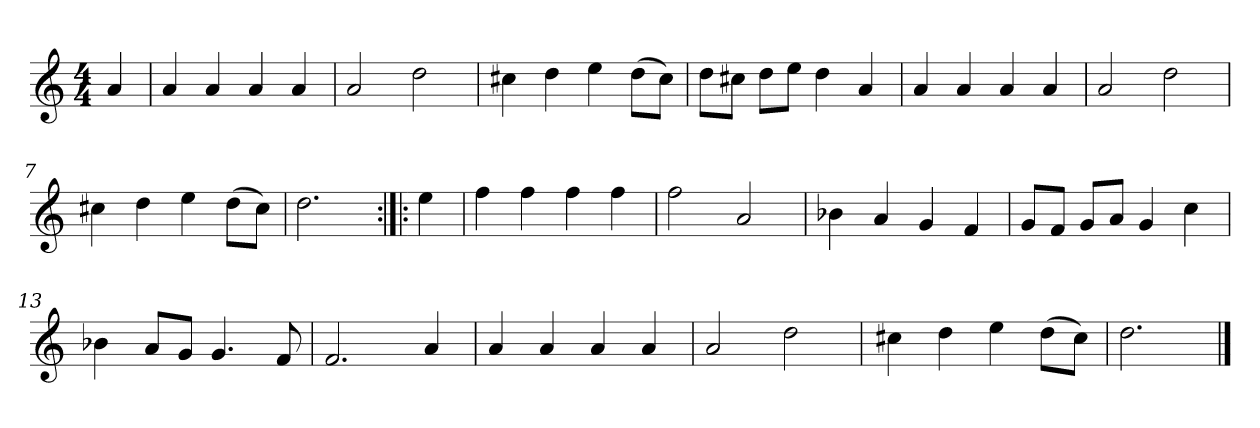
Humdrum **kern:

**kern
*part1
*staff1
*clefG2
*k[]
*D:dor
*M4/4
*MM120
=
4a
=1
4a
4a
4a
4a
=2
2a
2dd
=3
4cc#X
4dd
4ee
(8dd\L
8cc#\J)
=4
8dd\L
8cc#X\J
8dd\L
8ee\J
4dd
4a
=5
4a
4a
4a
4a
=6
2a
2dd
=7
4cc#X
4dd
4ee
(8dd\L
8cc#\J)
=8
2.dd
=:|!|:
4ee
=9
4ff
4ff
4ff
4ff
=10
2ff
2a
=11
4b-X
4a
4g
4f
=12
8g/L
8f/J
8g/L
8a/J
4g
4cc
=13
4b-X
8a/L
8g/J
4.g
8f
=14
2.f
4a
=15
4a
4a
4a
4a
=16
2a
2dd
=17
4cc#X
4dd
4ee
(8dd\L
8cc#\J)
=18
2.dd
==
*-
